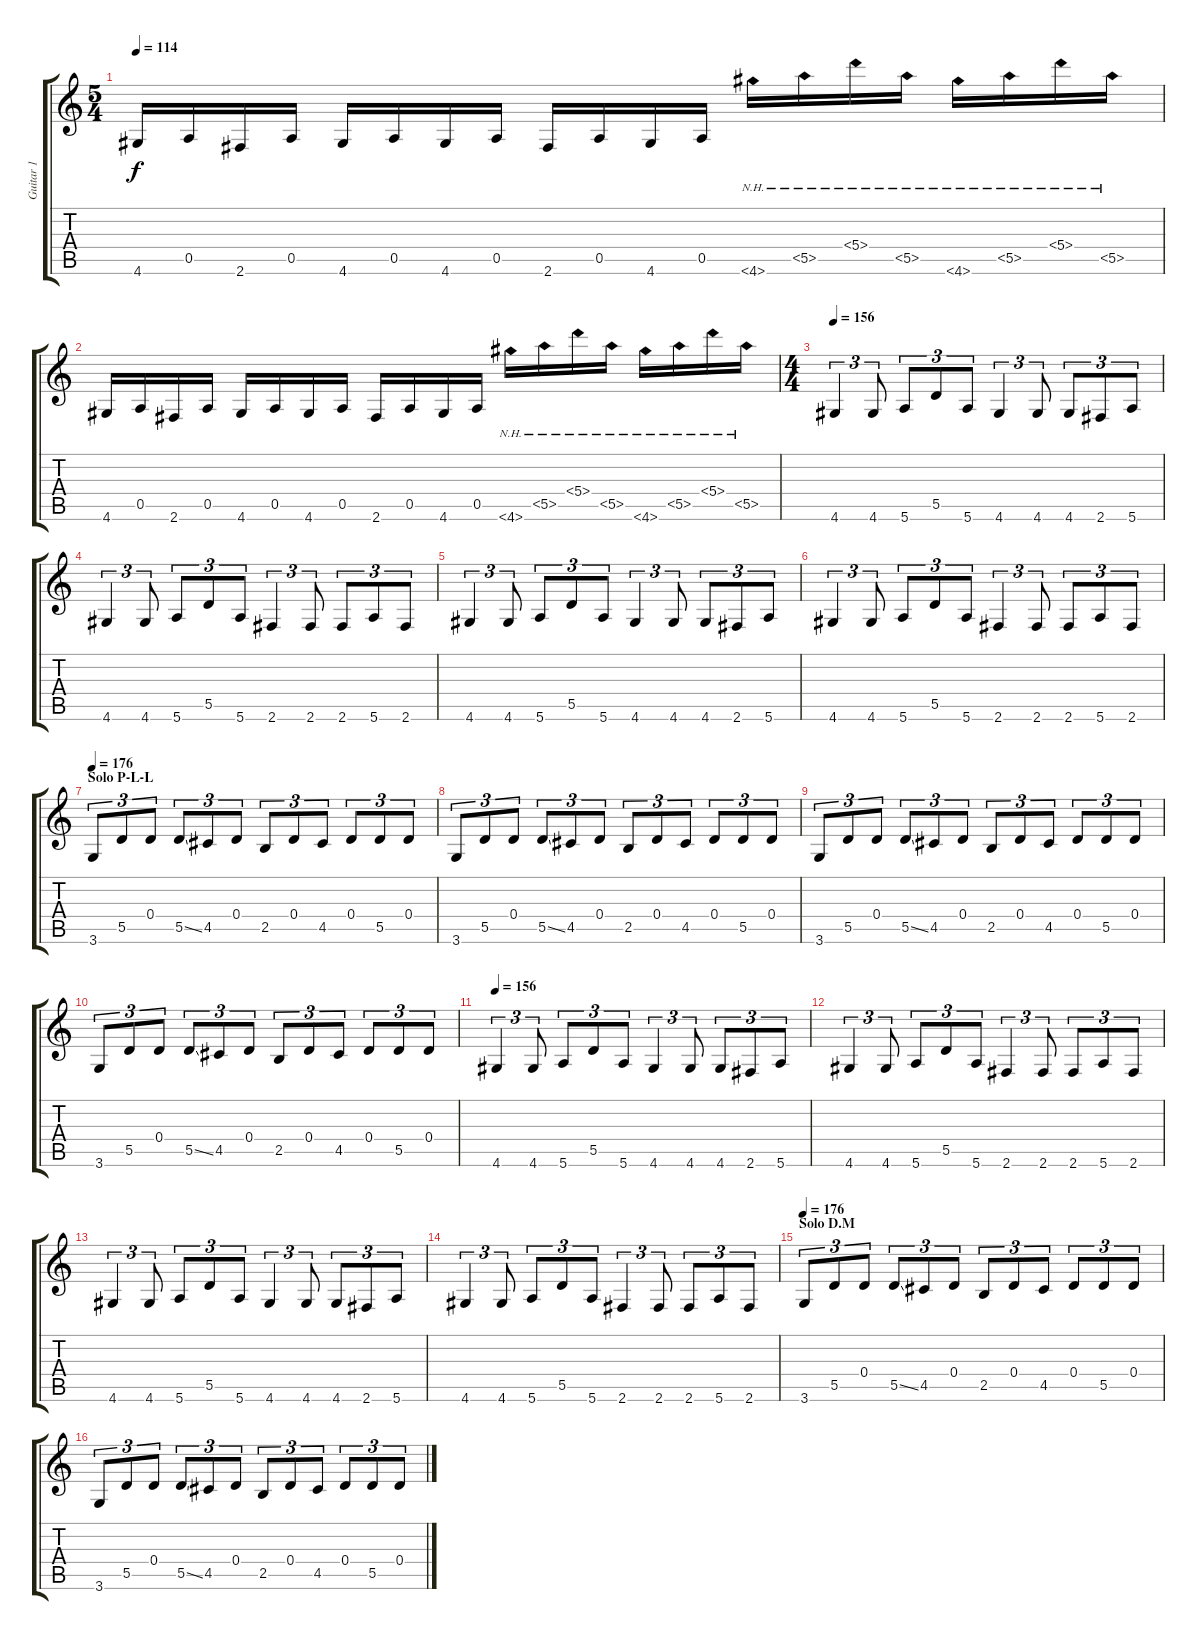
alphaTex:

\track ("Guitar 1" "Guitar 1") {instrument distortionguitar}
\staff {score tabs}
\tuning (E4 B3 G3 D3 A2 E2) {hide}
\ts (5 4)
\tempo 114
\clef g2
\ks c
4.6.16{dy f} 0.5.16 2.6.16 0.5.16 4.6.16 0.5.16 4.6.16 0.5.16 2.6.16 0.5.16 4.6.16 0.5.16 4.6{nh}.16 5.5{nh}.16 5.4{nh}.16 5.5{nh}.16 4.6{nh}.16 5.5{nh}.16 5.4{nh}.16 5.5{nh}.16 |
4.6.16 0.5.16 2.6.16 0.5.16 4.6.16 0.5.16 4.6.16 0.5.16 2.6.16 0.5.16 4.6.16 0.5.16 4.6{nh}.16 5.5{nh}.16 5.4{nh}.16 5.5{nh}.16 4.6{nh}.16 5.5{nh}.16 5.4{nh}.16 5.5{nh}.16 |
\ts (4 4)
\tempo 156
4.6.4{tu (3 2)} 4.6.8{tu (3 2)} 5.6.8{tu (3 2)} 5.5.8{tu (3 2)} 5.6.8{tu (3 2)} 4.6.4{tu (3 2)} 4.6.8{tu (3 2)} 4.6.8{tu (3 2)} 2.6.8{tu (3 2)} 5.6.8{tu (3 2)} |
4.6.4{tu (3 2)} 4.6.8{tu (3 2)} 5.6.8{tu (3 2)} 5.5.8{tu (3 2)} 5.6.8{tu (3 2)} 2.6.4{tu (3 2)} 2.6.8{tu (3 2)} 2.6.8{tu (3 2)} 5.6.8{tu (3 2)} 2.6.8{tu (3 2)} |
4.6.4{tu (3 2)} 4.6.8{tu (3 2)} 5.6.8{tu (3 2)} 5.5.8{tu (3 2)} 5.6.8{tu (3 2)} 4.6.4{tu (3 2)} 4.6.8{tu (3 2)} 4.6.8{tu (3 2)} 2.6.8{tu (3 2)} 5.6.8{tu (3 2)} |
4.6.4{tu (3 2)} 4.6.8{tu (3 2)} 5.6.8{tu (3 2)} 5.5.8{tu (3 2)} 5.6.8{tu (3 2)} 2.6.4{tu (3 2)} 2.6.8{tu (3 2)} 2.6.8{tu (3 2)} 5.6.8{tu (3 2)} 2.6.8{tu (3 2)} |
\section ("" "Solo P-L-L")
\tempo 176
3.6.8{tu (3 2)} 5.5.8{tu (3 2)} 0.4.8{tu (3 2)} 5.5{ss}.8{tu (3 2)} 4.5.8{tu (3 2)} 0.4.8{tu (3 2)} 2.5.8{tu (3 2)} 0.4.8{tu (3 2)} 4.5.8{tu (3 2)} 0.4.8{tu (3 2)} 5.5.8{tu (3 2)} 0.4.8{tu (3 2)} |
3.6.8{tu (3 2)} 5.5.8{tu (3 2)} 0.4.8{tu (3 2)} 5.5{ss}.8{tu (3 2)} 4.5.8{tu (3 2)} 0.4.8{tu (3 2)} 2.5.8{tu (3 2)} 0.4.8{tu (3 2)} 4.5.8{tu (3 2)} 0.4.8{tu (3 2)} 5.5.8{tu (3 2)} 0.4.8{tu (3 2)} |
3.6.8{tu (3 2)} 5.5.8{tu (3 2)} 0.4.8{tu (3 2)} 5.5{ss}.8{tu (3 2)} 4.5.8{tu (3 2)} 0.4.8{tu (3 2)} 2.5.8{tu (3 2)} 0.4.8{tu (3 2)} 4.5.8{tu (3 2)} 0.4.8{tu (3 2)} 5.5.8{tu (3 2)} 0.4.8{tu (3 2)} |
3.6.8{tu (3 2)} 5.5.8{tu (3 2)} 0.4.8{tu (3 2)} 5.5{ss}.8{tu (3 2)} 4.5.8{tu (3 2)} 0.4.8{tu (3 2)} 2.5.8{tu (3 2)} 0.4.8{tu (3 2)} 4.5.8{tu (3 2)} 0.4.8{tu (3 2)} 5.5.8{tu (3 2)} 0.4.8{tu (3 2)} |
\tempo 156
4.6.4{tu (3 2)} 4.6.8{tu (3 2)} 5.6.8{tu (3 2)} 5.5.8{tu (3 2)} 5.6.8{tu (3 2)} 4.6.4{tu (3 2)} 4.6.8{tu (3 2)} 4.6.8{tu (3 2)} 2.6.8{tu (3 2)} 5.6.8{tu (3 2)} |
4.6.4{tu (3 2)} 4.6.8{tu (3 2)} 5.6.8{tu (3 2)} 5.5.8{tu (3 2)} 5.6.8{tu (3 2)} 2.6.4{tu (3 2)} 2.6.8{tu (3 2)} 2.6.8{tu (3 2)} 5.6.8{tu (3 2)} 2.6.8{tu (3 2)} |
4.6.4{tu (3 2)} 4.6.8{tu (3 2)} 5.6.8{tu (3 2)} 5.5.8{tu (3 2)} 5.6.8{tu (3 2)} 4.6.4{tu (3 2)} 4.6.8{tu (3 2)} 4.6.8{tu (3 2)} 2.6.8{tu (3 2)} 5.6.8{tu (3 2)} |
4.6.4{tu (3 2)} 4.6.8{tu (3 2)} 5.6.8{tu (3 2)} 5.5.8{tu (3 2)} 5.6.8{tu (3 2)} 2.6.4{tu (3 2)} 2.6.8{tu (3 2)} 2.6.8{tu (3 2)} 5.6.8{tu (3 2)} 2.6.8{tu (3 2)} |
\section ("" "Solo D.M")
\tempo 176
3.6.8{tu (3 2)} 5.5.8{tu (3 2)} 0.4.8{tu (3 2)} 5.5{ss}.8{tu (3 2)} 4.5.8{tu (3 2)} 0.4.8{tu (3 2)} 2.5.8{tu (3 2)} 0.4.8{tu (3 2)} 4.5.8{tu (3 2)} 0.4.8{tu (3 2)} 5.5.8{tu (3 2)} 0.4.8{tu (3 2)} |
3.6.8{tu (3 2)} 5.5.8{tu (3 2)} 0.4.8{tu (3 2)} 5.5{ss}.8{tu (3 2)} 4.5.8{tu (3 2)} 0.4.8{tu (3 2)} 2.5.8{tu (3 2)} 0.4.8{tu (3 2)} 4.5.8{tu (3 2)} 0.4.8{tu (3 2)} 5.5.8{tu (3 2)} 0.4.8{tu (3 2)}
